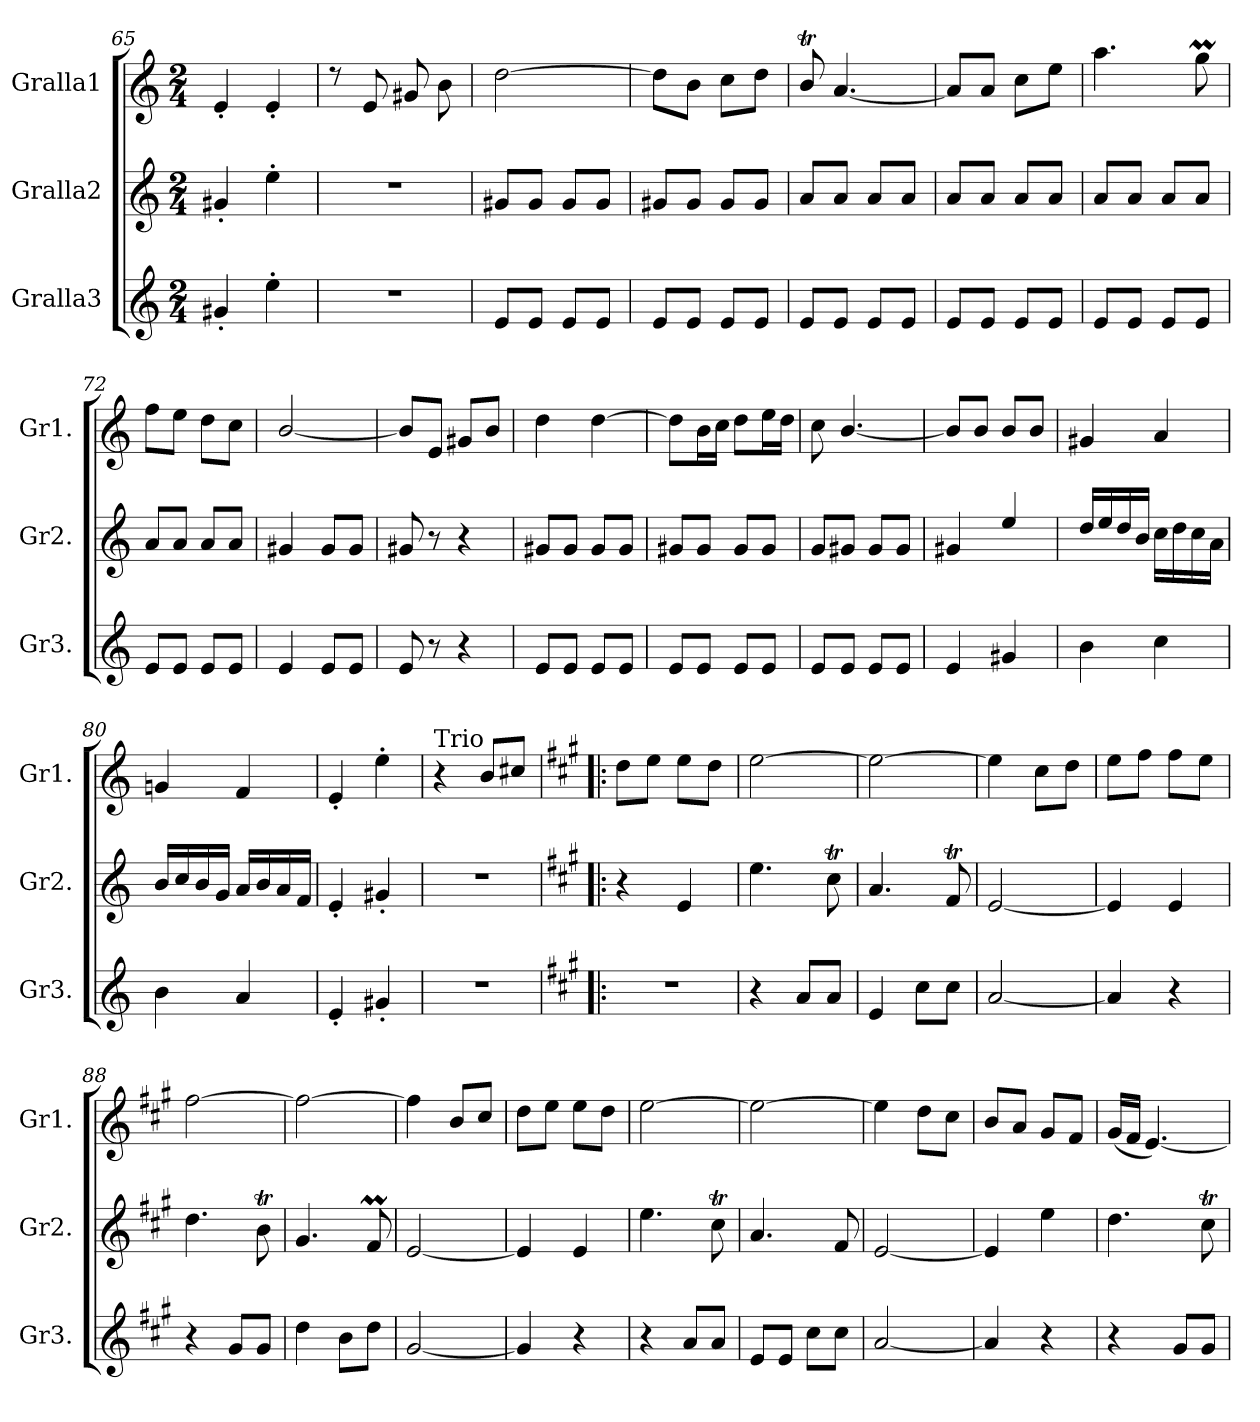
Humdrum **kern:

**kern	**kern	**kern
*part3	*part2	*part1
*staff3	*staff2	*staff1
*I"Gralla3	*I"Gralla2	*I"Gralla1
*I'Gr3.	*I'Gr2.	*I'Gr1.
*clefG2	*clefG2	*clefG2
*k[]	*k[]	*k[]
*M2/4	*M2/4	*M2/4
=65	=65	=65
4g#X'/	4g#X'/	4e'/
4ee'\	4ee'\	4e'/
=66	=66	=66
2rdd	2rdd	8rdd
.	.	8e/
.	.	8g#X/
.	.	8b\
=67	=67	=67
8e/L	8g#X/L	[2dd\
8e/J	8g#/J	.
8e/L	8g#/L	.
8e/J	8g#/J	.
!!LO:LB:g=z
=68	=68	=68
8e/L	8g#X/L	8dd\L]
8e/J	8g#/J	8b\J
8e/L	8g#/L	8cc\L
8e/J	8g#/J	8dd\J
=69	=69	=69
8e/L	8a/L	8bt/
8e/J	8a/J	[4.a/
8e/L	8a/L	.
8e/J	8a/J	.
=70	=70	=70
8e/L	8a/L	8a/L]
8e/J	8a/J	8a/J
8e/L	8a/L	8cc\L
8e/J	8a/J	8ee\J
=71	=71	=71
8e/L	8a/L	4.aa\
8e/J	8a/J	.
8e/L	8a/L	.
8e/J	8a/J	8ggM\
=72	=72	=72
8e/L	8a/L	8ff\L
8e/J	8a/J	8ee\J
8e/L	8a/L	8dd\L
8e/J	8a/J	8cc\J
=73	=73	=73
4e/	4g#X/	[2b/
8e/L	8g#/L	.
8e/J	8g#/J	.
=74	=74	=74
8e/	8g#X/	8b/L]
8r	8r	8e/J
4r	4r	8g#X/L
.	.	8b/J
=75	=75	=75
8e/L	8g#X/L	4dd\
8e/J	8g#/J	.
8e/L	8g#/L	[4dd\
8e/J	8g#/J	.
=76	=76	=76
8e/L	8g#X/L	8dd\L]
8e/J	8g#/J	16b\L
.	.	16cc\JJ
8e/L	8g#/L	8dd\L
8e/J	8g#/J	16ee\L
.	.	16dd\JJ
=77	=77	=77
8e/L	8g/L	8cc\
8e/J	8g#X/J	[4.b/
8e/L	8g#/L	.
8e/J	8g#/J	.
!!LO:LB:g=z
=78	=78	=78
4e/	4g#X/	8b/L]
.	.	8b/J
4g#X/	4ee/	8b/L
.	.	8b/J
=79	=79	=79
4b\	16dd/LL	4g#X/
.	16ee/	.
.	16dd/	.
.	16b/JJ	.
4cc\	16cc\LL	4a/
.	16dd\	.
.	16cc\	.
.	16a\JJ	.
=80	=80	=80
4b\	16b/LL	4gn/
.	16cc/	.
.	16b/	.
.	16g/JJ	.
4a/	16a/LL	4f/
.	16b/	.
.	16a/	.
.	16f/JJ	.
=81	=81	=81
4e'/	4e'/	4e'/
4g#X'/	4g#X'/	4ee'\
=82	=82	=82
!	!	!LO:TX:a:t=Trio
2rdd	2rdd	4r
.	.	8b/L
.	.	8cc#X/J
=83!|:	=83!|:	=83!|:
*k[f#c#g#]	*k[f#c#g#]	*k[f#c#g#]
2rdd	4r	8dd\L
.	.	8ee\J
.	4e/	8ee\L
.	.	8dd\J
=84	=84	=84
4r	4.ee\	[2ee\
8a/L	.	.
8a/J	8cc#t\	.
=85	=85	=85
4e/	4.a/	2ee\_
8cc#\L	.	.
8cc#\J	8f#T/	.
=86	=86	=86
[2a/	[2e/	4ee\]
.	.	8cc#\L
.	.	8dd\J
!!LO:PB:g=z
=87	=87	=87
4a/]	4e/]	8ee\L
.	.	8ff#\J
4r	4e/	8ff#\L
.	.	8ee\J
=88	=88	=88
4r	4.dd\	[2ff#\
8g#/L	.	.
8g#/J	8bT\	.
=89	=89	=89
4dd\	4.g#/	2ff#\_
8b\L	.	.
8dd\J	8f#M/	.
=90	=90	=90
[2g#/	[2e/	4ff#\]
.	.	8b/L
.	.	8cc#/J
=91	=91	=91
4g#/]	4e/]	8dd\L
.	.	8ee\J
4r	4e/	8ee\L
.	.	8dd\J
=92	=92	=92
4r	4.ee\	[2ee\
8a/L	.	.
8a/J	8cc#t\	.
=93	=93	=93
8e/L	4.a/	2ee\_
8e/J	.	.
8cc#\L	.	.
8cc#\J	8f#/	.
=94	=94	=94
[2a/	[2e/	4ee\]
.	.	8dd\L
.	.	8cc#\J
=95	=95	=95
4a/]	4e/]	8b/L
.	.	8a/J
4r	4ee\	8g#/L
.	.	8f#/J
=96	=96	=96
4r	4.dd\	(<16g#/LL
.	.	16f#/JJ
.	.	[4.e/)
8g#/L	.	.
8g#/J	8cc#t\	.
=	=	=
*-	*-	*-
